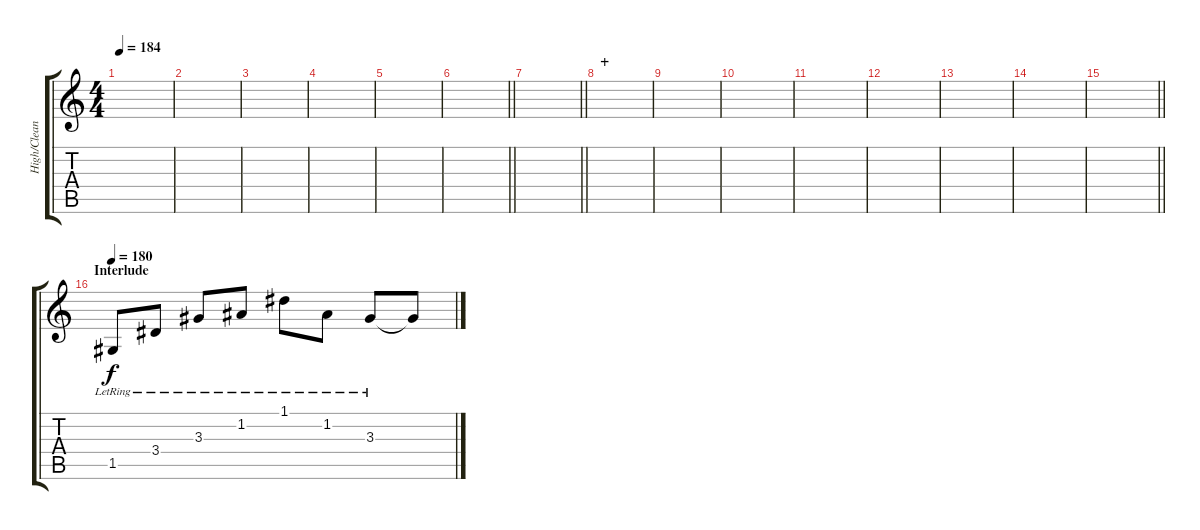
\track ("High/Clean" "High/Clean") {instrument distortionguitar}
\staff {score tabs}
\tuning (D4 A3 F3 C3 G2 C2) {hide}
\ts (4 4)
\tempo 184
\clef g2
\ks c
|
|
|
|
|
\barLineRight lightlight
|
\barLineRight lightlight
|
\section ("" "+")
|
|
|
|
|
|
|
\barLineRight lightlight
|
\section ("" "Interlude")
\tempo 180
1.5{lr}.8 3.4{lr}.8 3.3{lr}.8 1.2{lr}.8 1.1{lr}.8 1.2{lr}.8 3.3{lr}.8 3.3{t}.8
